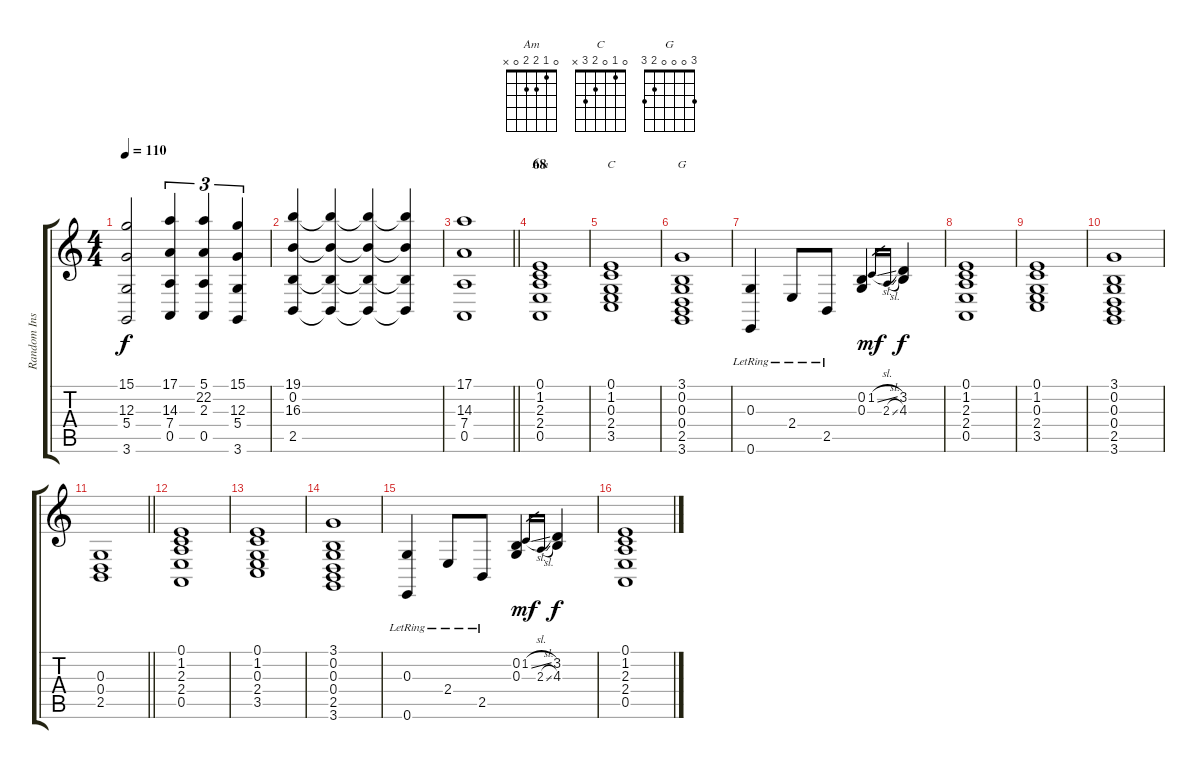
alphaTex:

\track ("Random Insts." "Random Ins") {instrument stringensemble1}
\staff {score tabs}
\tuning (E4 B3 G3 D3 A2 E2) {hide}
\chord ("Am" 0 1 2 2 0 x)
\chord ("C" 0 1 0 2 3 x)
\chord ("G" 3 0 0 0 2 3)
\ts (4 4)
\tempo 110
\clef g2
\ks c
(15.1 12.3 5.4 3.6).2{dy f} (17.1 14.3 7.4 0.5).4{tu (3 2)} (5.1 22.2 2.3 0.5).4{tu (3 2)} (15.1 12.3 5.4 3.6).4{tu (3 2)} |
(19.1 0.2 16.3 2.5).4 (19.1{t} 0.2{t} 16.3{t} 2.5{t}).4 (19.1{t} 0.2{t} 16.3{t} 2.5{t}).4 (19.1{t} 0.2{t} 16.3{t} 2.5{t}).4 |
\barLineRight lightlight
(17.1 14.3 7.4 0.5).1 |
\section ("" "68")
(0.1 1.2 2.3 2.4 0.5).1{ch "Am" volume 16 instrument stringensemble1} |
(0.1 1.2 0.3 2.4 3.5).1{ch "C"} |
(3.1 0.2 0.3 0.4 2.5 3.6).1{ch "G"} |
(0.3{lr} 0.6{lr}).4 2.4{lr}.8 2.5{lr}.8 (0.2 0.3).4 1.2{sl}.16{gr dy mf} 2.3{sl}.16{gr} (3.2 4.3).4{dy f} |
(0.1 1.2 2.3 2.4 0.5).1 |
(0.1 1.2 0.3 2.4 3.5).1 |
(3.1 0.2 0.3 0.4 2.5 3.6).1 |
\barLineRight lightlight
(0.3 0.4 2.5).1 |
(0.1 1.2 2.3 2.4 0.5).1 |
(0.1 1.2 0.3 2.4 3.5).1 |
(3.1 0.2 0.3 0.4 2.5 3.6).1 |
(0.3{lr} 0.6{lr}).4 2.4{lr}.8 2.5{lr}.8 (0.2 0.3).4 1.2{sl}.16{gr dy mf} 2.3{sl}.16{gr} (3.2 4.3).4{dy f} |
(0.1 1.2 2.3 2.4 0.5).1
